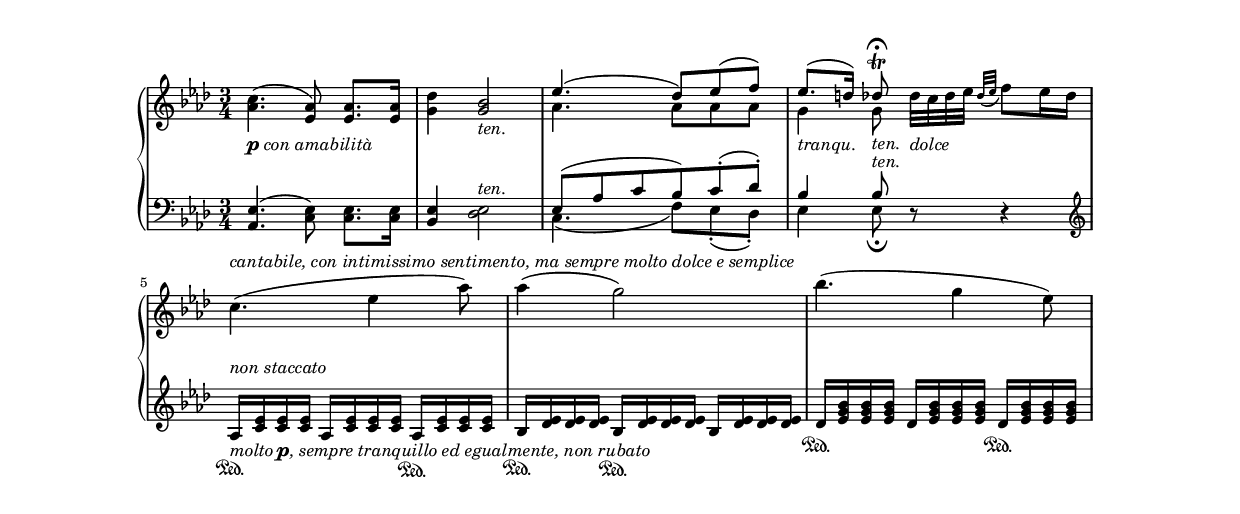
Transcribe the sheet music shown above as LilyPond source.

% Do not edit this file; it is automatically
% generated from Documentation/snippets/new
% This file is in the public domain.
%% Note: this file works from version 2.12.0
\version "2.13.10"
\include "english.ly"
#(set-global-staff-size 15)
\paper {
  line-width = 16\cm
  indent = 0\cm
}


\header {
  lsrtags = "headwords"
  texidoc = ""
  doctitle = "headword"
} % begin verbatim


\layout {
  \context {
    \Score
    \override PaperColumn #'keep-inside-line = ##t
    \override NonMusicalPaperColumn #'keep-inside-line = ##t
  }
}

% NR 1.8 Text

% L. v. Beethoven, Op. 110
% Piano sonata 31
% measures 1 - 7

\layout {
  \context {
    \Score
    \override SpacingSpanner #'base-shortest-duration =
    #(ly:make-moment 1 20)
  }
}

\new PianoStaff <<

  % RH staff
  \new Staff {
    \clef treble
    \key af \major
    \time 3/4

    \once \override TextScript #'staff-padding = #4
    <c'' af'>4. (
    _ \markup { \dynamic p \italic { con amabilità } }
    <af' ef'>8 )
    <af' ef'>8. [
    <af' ef'>16 ]

    |

    <df'' g'>4
    <bf' g'>2
    _ \markup { \italic { ten. } }

    |

    <<

      \new Voice {
        \voiceOne
        ef''4. (
        df''8 [ )
        ef'' (
        f'' ) ]

        |

        \once \override TextScript #'staff-padding = #4
        ef''8. (
        _ \markup { \italic { tranqu. } }
        d''16 )
        df''8 \trill \fermata
        _ \markup { \italic { ten. } }
      }

      \new Voice {
        \voiceTwo
        af'4.
        af'8 [
        af'8
        af'8 ]

        |

        g'4
        g'8
      }

    >>

    \oneVoice
    \once \override TextScript #'staff-padding = #4
    df''32
    _ \markup { \italic dolce }
    c''32
    df''32
    ef''32
    \acciaccatura { df''[ ef'' ] }
    f''8
    ef''16
    df''16

    |
    \break
    \overrideProperty "Score.NonMusicalPaperColumn"
    #'line-break-system-details #'((alignment-distances . (12)))

    c''4. (
    ^ \markup \italic { cantabile, con intimissimo sentimento,
      ma sempre molto dolce e semplice }
    ef''4
    af''8 )

    |

    af''4 (
    g''2 )

    |

    bf''4. (
    g''4
    ef''8 )

    |
  }

  % LH
  \new Staff {
    \clef bass
    \key af \major
    \time 3/4

    <ef af,>4. (
    <ef c>8 )
    <ef c>8. [
    <ef c>16 ]

    |

    <ef bf,>4
    <ef df>2 ^ \markup { \italic ten. }

    |

    <<

      \new Voice {
        \voiceOne
        ef8 [ (
        af8
        c'8
        bf8 )
        c'8 ( \staccato
        df'8 ]  ) \staccato

        |

        bf4
        bf8 ^ \markup { \italic ten. }
      }

      \new Voice {
        \voiceTwo
        c4. (
        f8 [ )
        ef8 ( \staccato
        df8 ] ) \staccato

        |

        ef4
        ef8 \fermata
      }

    >>

    \oneVoice
    r8
    r4
    \clef treble

    |

    \override Staff.SustainPedalLineSpanner #'outside-staff-priority = #1000
    \override Staff.SustainPedalLineSpanner #'staff-padding = #7
    \once \override TextScript #'padding = #2
    af16 \sustainOn
    ^ \markup \italic { non staccato }
    _ \markup \italic { molto \concat { \dynamic { p } , } sempre tranquillo
      ed egualmente, non rubato }
    <ef' c'>16
    <ef' c'>16
    <ef' c'>16
    af16
    <ef' c'>16
    <ef' c'>16
    <ef' c'>16
    af16 \sustainOn
    <ef' c'>16
    <ef' c'>16
    <ef' c'>16

    |

    bf16 \sustainOn
    <ef' df'>16
    <ef' df'>16
    <ef' df'>16
    bf16 \sustainOn
    <ef' df'>16
    <ef' df'>16
    <ef' df'>16
    bf16
    <ef' df'>16
    <ef' df'>16
    <ef' df'>16

    |

    \override Staff.SustainPedalLineSpanner #'staff-padding = #4
    df'16 \sustainOn
    <bf' g' ef'>16
    <bf' g' ef'>16
    <bf' g' ef'>16
    df'16
    <bf' g' ef'>16
    <bf' g' ef'>16
    <bf' g' ef'>16
    df'16 \sustainOn
    <bf' g' ef'>16
    <bf' g' ef'>16
    <bf' g' ef'>16

    |
  }

>>
